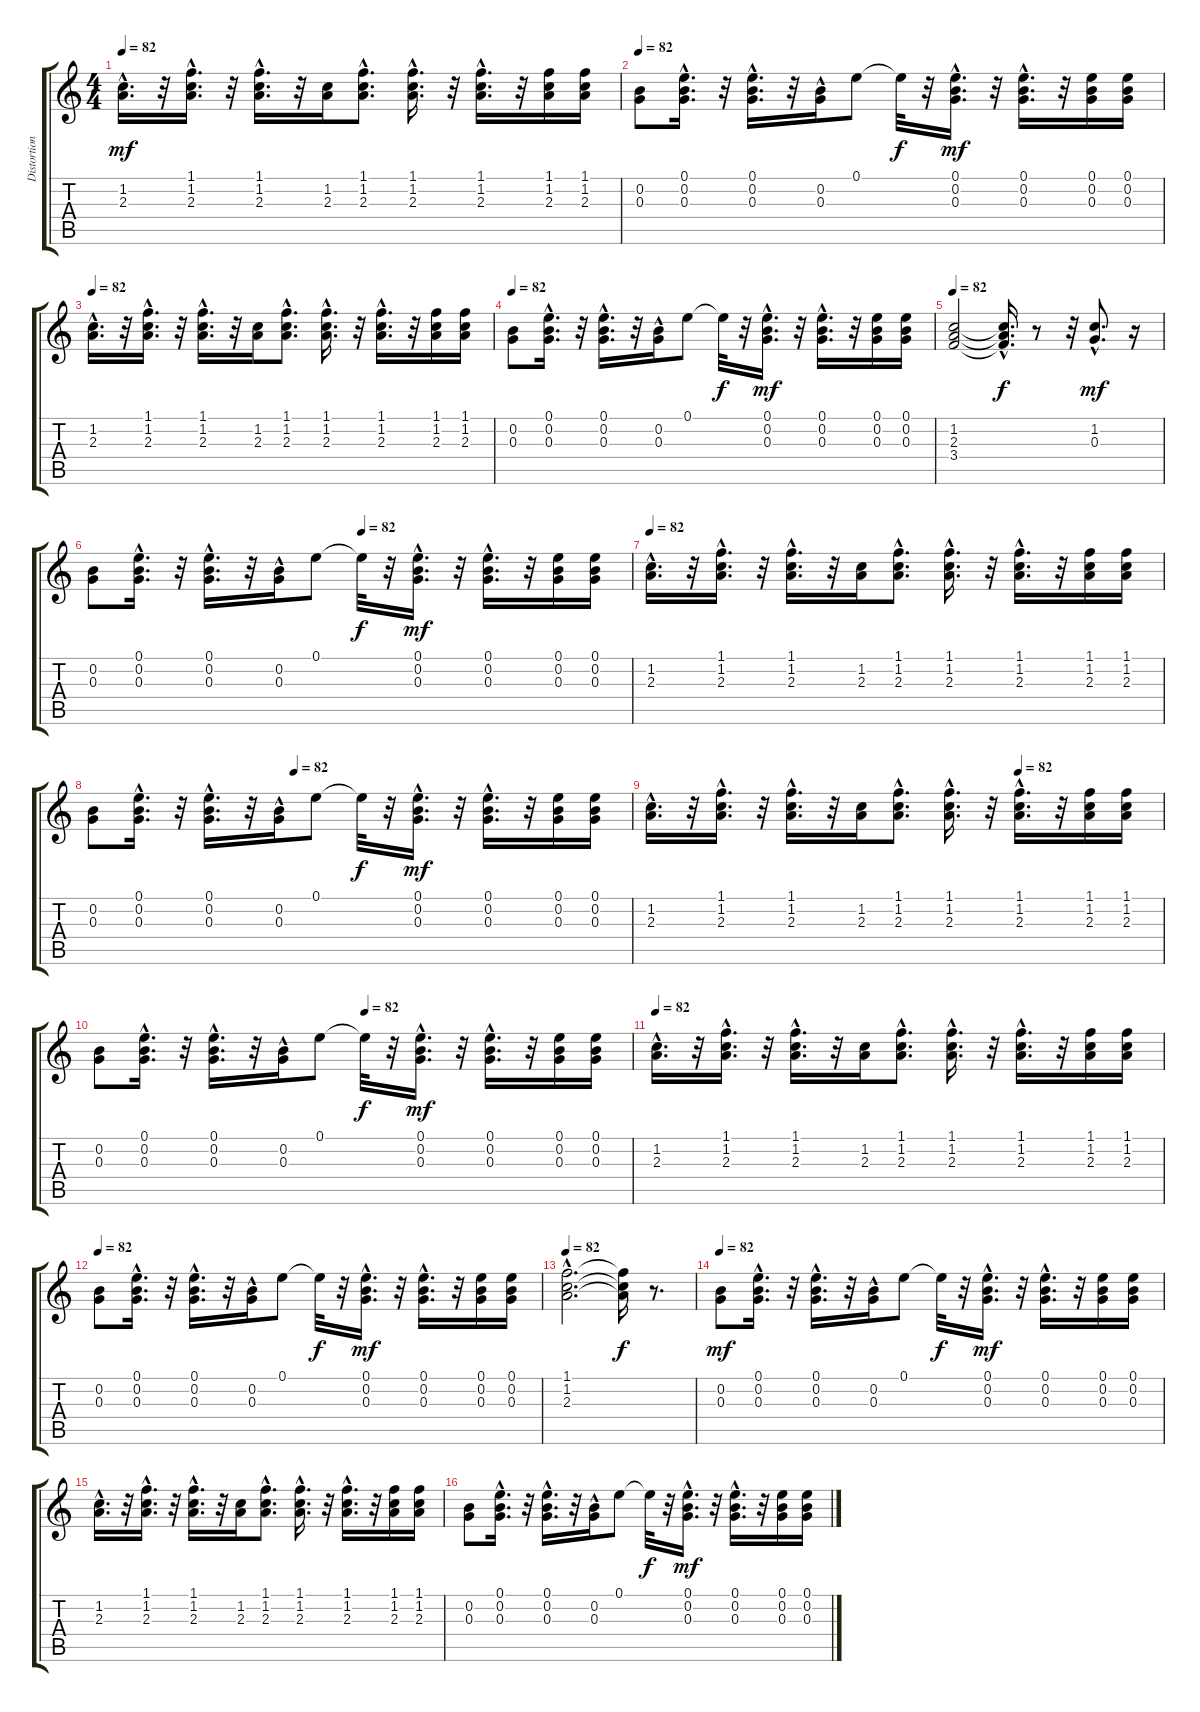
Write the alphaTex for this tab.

\track ("Distortion" "Distortion") {instrument distortionguitar}
\staff {score tabs}
\tuning (E4 B3 G3 D3 A2 E2) {hide}
\ts (4 4)
\tempo 82
\clef g2
\ks c
(1.2{hac} 2.3{hac}).16{d dy mf} r.32 (1.1{hac} 1.2{hac} 2.3{hac}).16{d} r.32 (1.1{hac} 1.2{hac} 2.3{hac}).16{d} r.32 (1.2 2.3).16 (1.1 1.2{hac} 2.3{hac}).8{d} (1.1{hac} 1.2{hac} 2.3{hac}).16{d} r.32 (1.1{hac} 1.2{hac} 2.3{hac}).16{d} r.32 (1.1 1.2 2.3).16 (1.1 1.2 2.3).16 |
\tempo 82
(0.2 0.3).8 (0.1{hac} 0.2{hac} 0.3{hac}).16{d} r.32 (0.1{hac} 0.2{hac} 0.3{hac}).16{d} r.32 (0.2{hac} 0.3{hac}).16 0.1.8 0.1{t}.32{dy f} r.32 (0.1{hac} 0.2{hac} 0.3{hac}).16{d dy mf} r.32 (0.1{hac} 0.2{hac} 0.3{hac}).16{d} r.32 (0.1 0.2 0.3).16 (0.1 0.2 0.3).16 |
\tempo 82
(1.2{hac} 2.3{hac}).16{d} r.32 (1.1{hac} 1.2{hac} 2.3{hac}).16{d} r.32 (1.1{hac} 1.2{hac} 2.3{hac}).16{d} r.32 (1.2 2.3).16 (1.1 1.2{hac} 2.3{hac}).8{d} (1.1{hac} 1.2{hac} 2.3{hac}).16{d} r.32 (1.1{hac} 1.2{hac} 2.3{hac}).16{d} r.32 (1.1 1.2 2.3).16 (1.1 1.2 2.3).16 |
\tempo 82
(0.2 0.3).8 (0.1{hac} 0.2{hac} 0.3{hac}).16{d} r.32 (0.1{hac} 0.2{hac} 0.3{hac}).16{d} r.32 (0.2{hac} 0.3{hac}).16 0.1.8 0.1{t}.32{dy f} r.32 (0.1{hac} 0.2{hac} 0.3{hac}).16{d dy mf} r.32 (0.1{hac} 0.2{hac} 0.3{hac}).16{d} r.32 (0.1 0.2 0.3).16 (0.1 0.2 0.3).16 |
\tempo 82
(1.2 2.3 3.4).2 (1.2{hac t} 2.3{hac t} 3.4{hac t}).16{d dy f} r.8 r.32 (1.2{hac} 0.3{hac}).8{d dy mf} r.16 |
\tempo (82 0.5)
(0.2 0.3).8 (0.1{hac} 0.2{hac} 0.3{hac}).16{d} r.32 (0.1{hac} 0.2{hac} 0.3{hac}).16{d} r.32 (0.2{hac} 0.3{hac}).16 0.1.8 0.1{t}.32{dy f} r.32 (0.1{hac} 0.2{hac} 0.3{hac}).16{d dy mf} r.32 (0.1{hac} 0.2{hac} 0.3{hac}).16{d} r.32 (0.1 0.2 0.3).16 (0.1 0.2 0.3).16 |
\tempo 82
(1.2{hac} 2.3{hac}).16{d} r.32 (1.1{hac} 1.2{hac} 2.3{hac}).16{d} r.32 (1.1{hac} 1.2{hac} 2.3{hac}).16{d} r.32 (1.2 2.3).16 (1.1 1.2{hac} 2.3{hac}).8{d} (1.1{hac} 1.2{hac} 2.3{hac}).16{d} r.32 (1.1{hac} 1.2{hac} 2.3{hac}).16{d} r.32 (1.1 1.2 2.3).16 (1.1 1.2 2.3).16 |
\tempo (82 0.375)
(0.2 0.3).8 (0.1{hac} 0.2{hac} 0.3{hac}).16{d} r.32 (0.1{hac} 0.2{hac} 0.3{hac}).16{d} r.32 (0.2{hac} 0.3{hac}).16 0.1.8 0.1{t}.32{dy f} r.32 (0.1{hac} 0.2{hac} 0.3{hac}).16{d dy mf} r.32 (0.1{hac} 0.2{hac} 0.3{hac}).16{d} r.32 (0.1 0.2 0.3).16 (0.1 0.2 0.3).16 |
\tempo (82 0.71875)
(1.2{hac} 2.3{hac}).16{d} r.32 (1.1{hac} 1.2{hac} 2.3{hac}).16{d} r.32 (1.1{hac} 1.2{hac} 2.3{hac}).16{d} r.32 (1.2 2.3).16 (1.1 1.2{hac} 2.3{hac}).8{d} (1.1{hac} 1.2{hac} 2.3{hac}).16{d} r.32 (1.1{hac} 1.2{hac} 2.3{hac}).16{d} r.32 (1.1 1.2 2.3).16 (1.1 1.2 2.3).16 |
\tempo (82 0.5)
(0.2 0.3).8 (0.1{hac} 0.2{hac} 0.3{hac}).16{d} r.32 (0.1{hac} 0.2{hac} 0.3{hac}).16{d} r.32 (0.2{hac} 0.3{hac}).16 0.1.8 0.1{t}.32{dy f} r.32 (0.1{hac} 0.2{hac} 0.3{hac}).16{d dy mf} r.32 (0.1{hac} 0.2{hac} 0.3{hac}).16{d} r.32 (0.1 0.2 0.3).16 (0.1 0.2 0.3).16 |
\tempo 82
(1.2{hac} 2.3{hac}).16{d} r.32 (1.1{hac} 1.2{hac} 2.3{hac}).16{d} r.32 (1.1{hac} 1.2{hac} 2.3{hac}).16{d} r.32 (1.2 2.3).16 (1.1 1.2{hac} 2.3{hac}).8{d} (1.1{hac} 1.2{hac} 2.3{hac}).16{d} r.32 (1.1{hac} 1.2{hac} 2.3{hac}).16{d} r.32 (1.1 1.2 2.3).16 (1.1 1.2 2.3).16 |
\tempo 82
(0.2 0.3).8 (0.1{hac} 0.2{hac} 0.3{hac}).16{d} r.32 (0.1{hac} 0.2{hac} 0.3{hac}).16{d} r.32 (0.2{hac} 0.3{hac}).16 0.1.8 0.1{t}.32{dy f} r.32 (0.1{hac} 0.2{hac} 0.3{hac}).16{d dy mf} r.32 (0.1{hac} 0.2{hac} 0.3{hac}).16{d} r.32 (0.1 0.2 0.3).16 (0.1 0.2 0.3).16 |
\tempo 82
(1.1{hac} 1.2{hac} 2.3{hac}).2{d} (1.1{t} 1.2{t} 2.3{t}).16{dy f} r.8{d} |
\tempo 82
(0.2 0.3).8{dy mf} (0.1{hac} 0.2{hac} 0.3{hac}).16{d} r.32 (0.1{hac} 0.2{hac} 0.3{hac}).16{d} r.32 (0.2{hac} 0.3{hac}).16 0.1.8 0.1{t}.32{dy f} r.32 (0.1{hac} 0.2{hac} 0.3{hac}).16{d dy mf} r.32 (0.1{hac} 0.2{hac} 0.3{hac}).16{d} r.32 (0.1 0.2 0.3).16 (0.1 0.2 0.3).16 |
(1.2{hac} 2.3{hac}).16{d} r.32 (1.1{hac} 1.2{hac} 2.3{hac}).16{d} r.32 (1.1{hac} 1.2{hac} 2.3{hac}).16{d} r.32 (1.2 2.3).16 (1.1 1.2{hac} 2.3{hac}).8{d} (1.1{hac} 1.2{hac} 2.3{hac}).16{d} r.32 (1.1{hac} 1.2{hac} 2.3{hac}).16{d} r.32 (1.1 1.2 2.3).16 (1.1 1.2 2.3).16 |
(0.2 0.3).8 (0.1{hac} 0.2{hac} 0.3{hac}).16{d} r.32 (0.1{hac} 0.2{hac} 0.3{hac}).16{d} r.32 (0.2{hac} 0.3{hac}).16 0.1.8 0.1{t}.32{dy f} r.32 (0.1{hac} 0.2{hac} 0.3{hac}).16{d dy mf} r.32 (0.1{hac} 0.2{hac} 0.3{hac}).16{d} r.32 (0.1 0.2 0.3).16 (0.1 0.2 0.3).16
